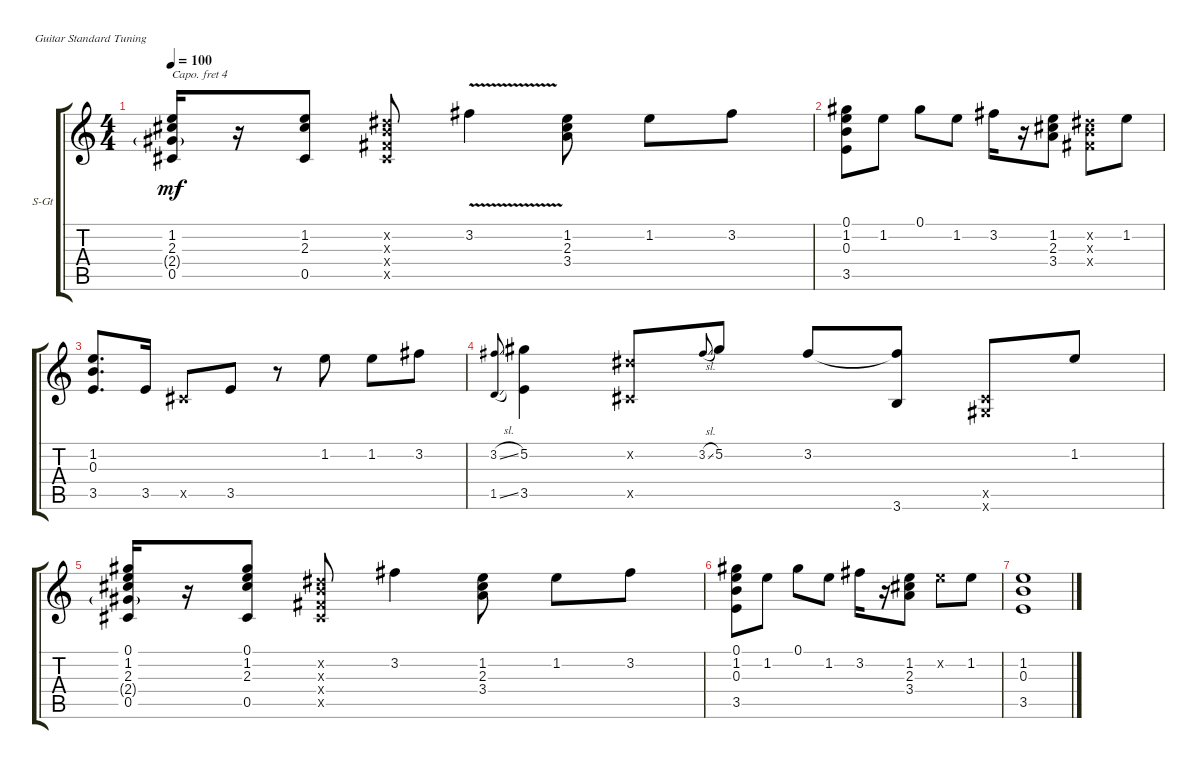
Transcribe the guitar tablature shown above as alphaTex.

\defaultSystemsLayout 4
\bracketExtendMode groupsimilarinstruments
\firstSystemTrackNameOrientation horizontal
\otherSystemsTrackNameOrientation horizontal
\track ("Steel Guitar" "S-Gt") {instrument acousticguitarsteel}
\staff {score tabs}
\capo 4
\tuning (E4 B3 G3 D3 A2 E2)
\ts (4 4)
\tempo 100
\clef g2
\ks c
(0.5 2.4{g} 2.3 1.2).16{dy mf} r.16 (1.2 2.3 0.5).8 (0.2{x} 0.3{x} 0.4{x} 0.5{x}).8 3.2{v}.4 (1.2 2.3 3.4).8 1.2.8 3.2.8 |
(3.5 0.1 0.3 1.2).8 1.2.8 0.1.8 1.2.8 3.2.16 r.16 (1.2 2.3 3.4).8 (0.2{x} 0.3{x} 0.4{x}).8 1.2.8 |
(0.3 1.2 3.5).8{d} 3.5.16 0.5{x}.8 3.5.8 r.8 1.2.8 1.2.8 3.2.8 |
(3.2{sl} 1.5{sl}).8{gr onbeat} (3.5 5.2).4 (0.5{x} 0.2{x}).8 3.2{sl}.8{gr onbeat} 5.2.8 3.2.8 (3.6 3.2{t}).8 (0.6{x} 0.5{x}).8 1.2.8 |
(0.5 2.4{g} 2.3 1.2 0.1).16 r.16 (1.2 2.3 0.5 0.1).8 (0.2{x} 0.3{x} 0.4{x} 0.5{x}).8 3.2.4 (1.2 2.3 3.4).8 1.2.8 3.2.8 |
(3.5 0.1 0.3 1.2).8 1.2.8 0.1.8 1.2.8 3.2.16 r.16 (1.2 2.3 3.4).8 1.2{x}.8 1.2.8 |
(0.3 1.2 3.5).1
